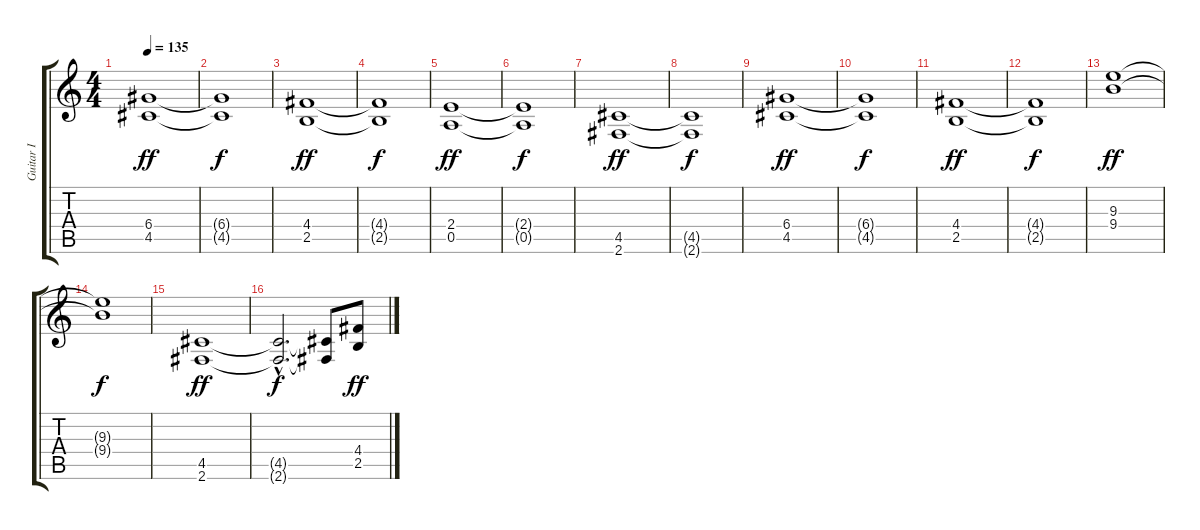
\track ("Guitar I" "Guitar I") {instrument distortionguitar}
\staff {score tabs}
\tuning (E4 B3 G3 D3 A2 E2) {hide}
\ts (4 4)
\tempo 135
\clef g2
\ks c
(6.4 4.5).1{dy ff} |
(6.4{t} 4.5{t}).1{dy f} |
(4.4 2.5).1{dy ff} |
(4.4{t} 2.5{t}).1{dy f} |
(2.4 0.5).1{dy ff} |
(2.4{t} 0.5{t}).1{dy f} |
(4.5 2.6).1{dy ff} |
(4.5{t} 2.6{t}).1{dy f} |
(6.4 4.5).1{dy ff} |
(6.4{t} 4.5{t}).1{dy f} |
(4.4 2.5).1{dy ff} |
(4.4{t} 2.5{t}).1{dy f} |
(9.3 9.4).1{dy ff} |
(9.3{t} 9.4{t}).1{dy f} |
(4.5 2.6).1{dy ff} |
(4.5{hac t} 2.6{hac t}).2{d dy f} (4.5{t} 2.6{t}).8 (4.4 2.5).8{dy ff}
